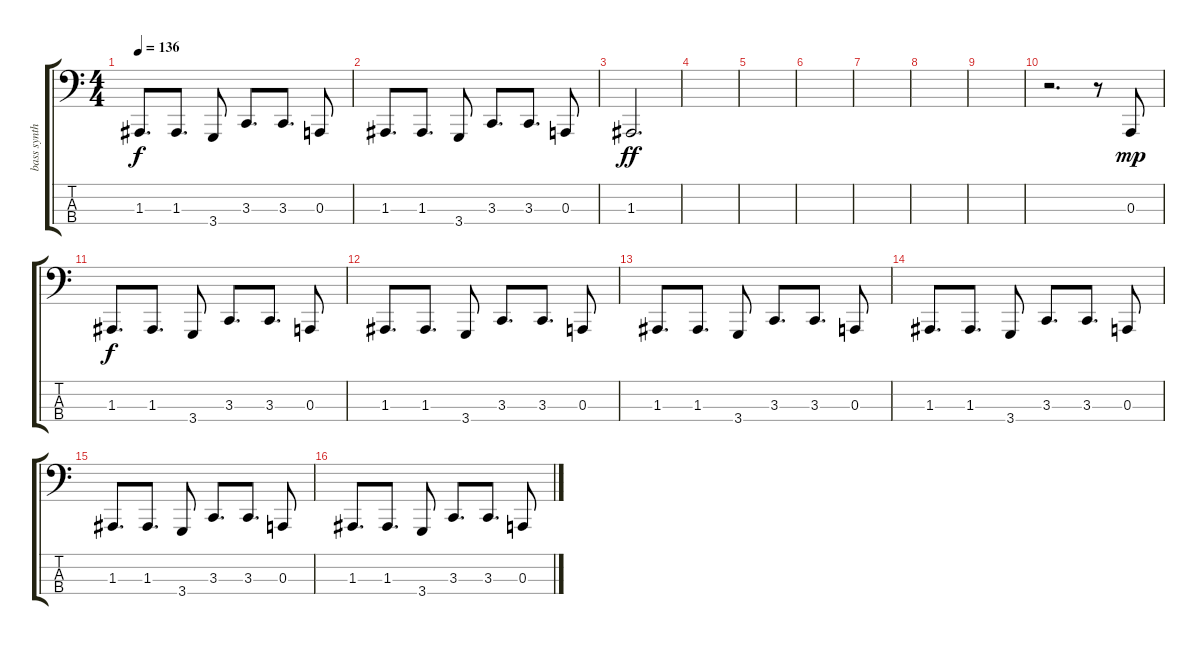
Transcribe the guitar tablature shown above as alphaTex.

\track ("bass synth -1oct" "bass synth") {instrument acousticbass}
\staff {score tabs}
\tuning (G1 D1 A0 E0) {hide}
\ts (4 4)
\tempo 136
\clef f4
\ks c
1.3.8{d dy f} 1.3.8{d} 3.4.8 3.3.8{d} 3.3.8{d} 0.3.8 |
1.3.8{d} 1.3.8{d} 3.4.8 3.3.8{d} 3.3.8{d} 0.3.8 |
1.3.2{d dy ff} |
|
|
|
|
|
|
r.2{d} r.8 0.3.8{dy mp} |
1.3.8{d dy f} 1.3.8{d} 3.4.8 3.3.8{d} 3.3.8{d} 0.3.8 |
1.3.8{d} 1.3.8{d} 3.4.8 3.3.8{d} 3.3.8{d} 0.3.8 |
1.3.8{d} 1.3.8{d} 3.4.8 3.3.8{d} 3.3.8{d} 0.3.8 |
1.3.8{d} 1.3.8{d} 3.4.8 3.3.8{d} 3.3.8{d} 0.3.8 |
1.3.8{d} 1.3.8{d} 3.4.8 3.3.8{d} 3.3.8{d} 0.3.8 |
1.3.8{d} 1.3.8{d} 3.4.8 3.3.8{d} 3.3.8{d} 0.3.8
